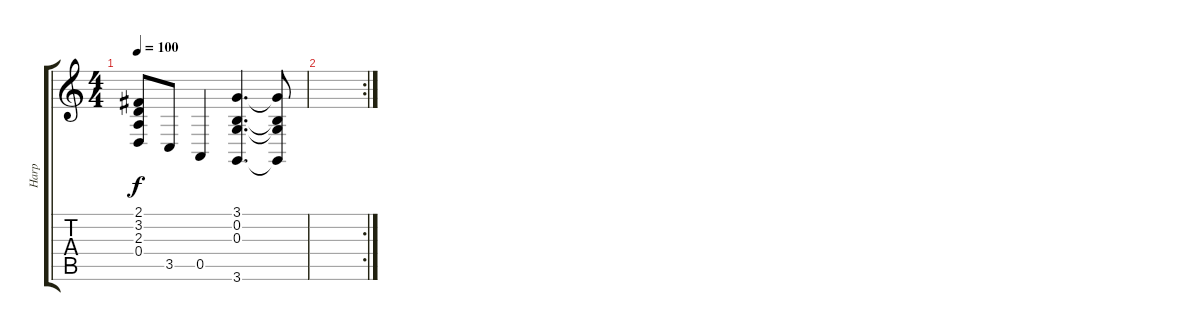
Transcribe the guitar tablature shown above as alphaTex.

\track ("Harp" "Harp") {instrument orchestralharp}
\staff {score tabs}
\tuning (E4 B3 G3 D3 A2 E2) {hide}
\ts (4 4)
\tempo 100
\clef g2
\ks c
(2.1{t} 3.2{t} 2.3{t} 0.4{t}).8{dy f} 3.5.8 0.5.4 (3.1 0.2 0.3 3.6).4{d} (3.1{t} 0.2{t} 0.3{t} 3.6{t}).8 |
\rc 2
